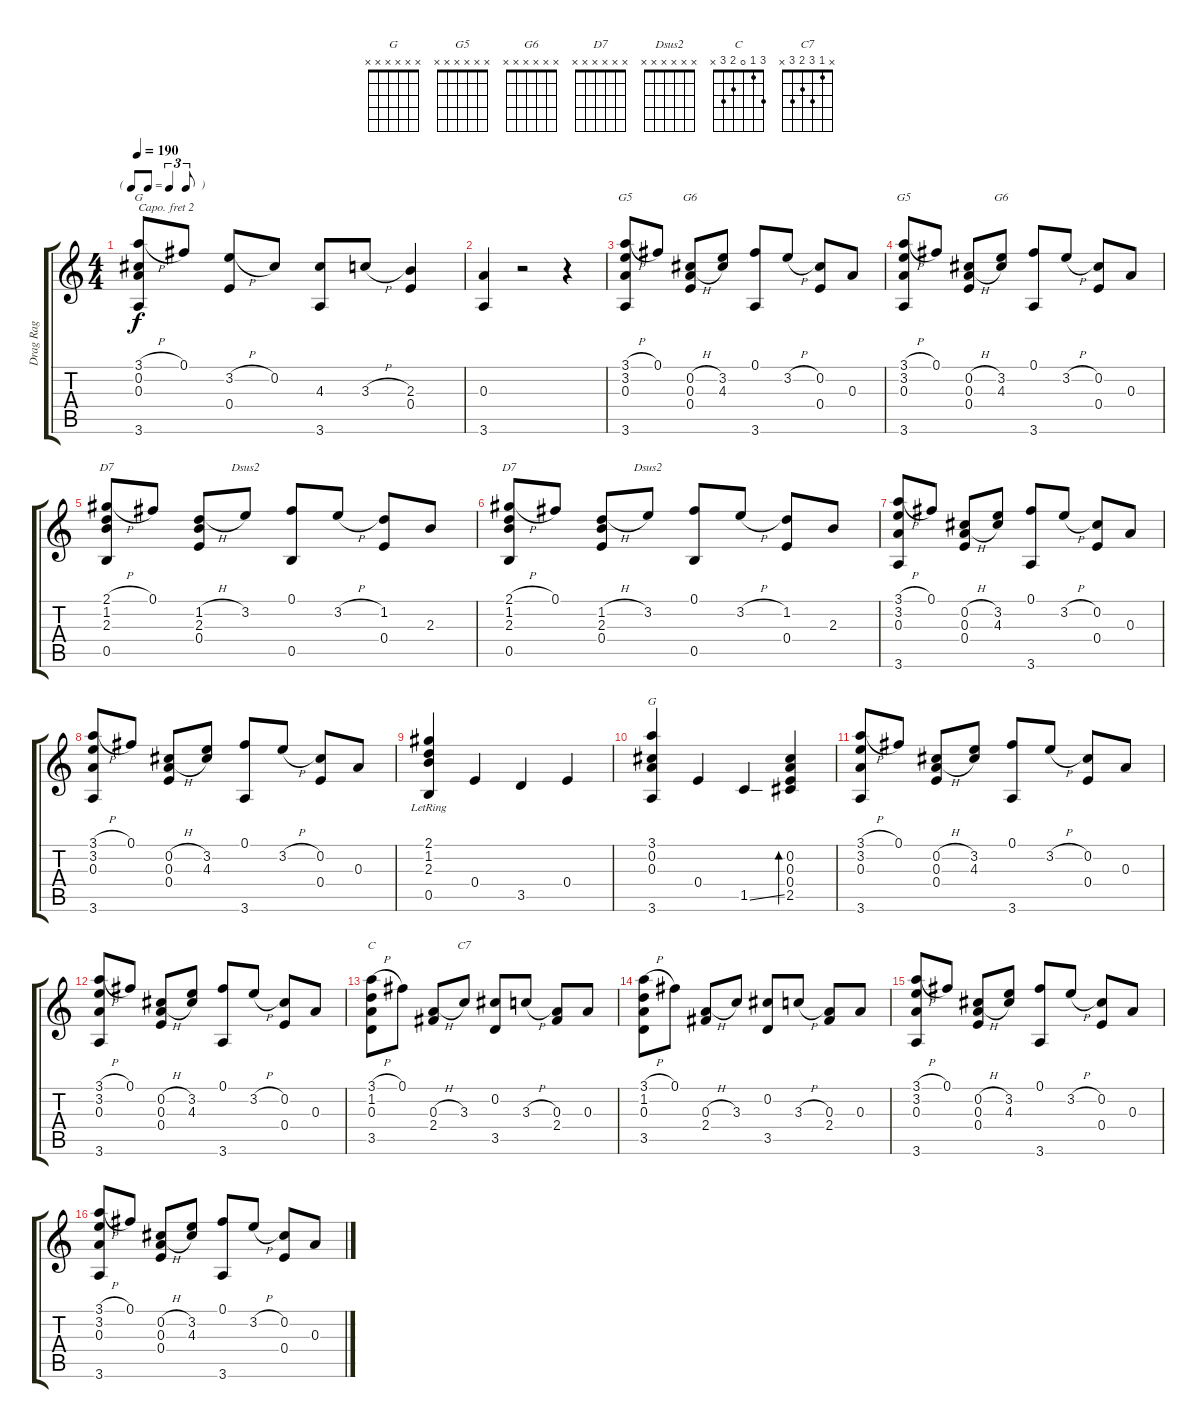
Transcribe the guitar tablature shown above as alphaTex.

\track ("Drag Rag" "Drag Rag") {instrument acousticguitarsteel}
\staff {score tabs}
\capo 2
\tuning (E4 B3 G3 D3 A2 E2) {hide}
\chord ("G" 3 0 0 0 x 3)
\chord ("G5" 3 3 0 0 x 3)
\chord ("G6" 0 3 4 0 x 3)
\chord ("G5" x x x x x x) {firstfret 0}
\chord ("G6" x x x x x x) {firstfret 0}
\chord ("D7" 2 1 2 0 0 x)
\chord ("Dsus2" 0 3 2 0 0 x)
\chord ("D7" x x x x x x) {firstfret 0}
\chord ("Dsus2" x x x x x x) {firstfret 0}
\chord ("G" x x x x x x) {firstfret 0}
\chord ("C" 3 1 0 2 3 x)
\chord ("C7" x 1 3 2 3 x)
\ts (4 4)
\tf triplet8th
\tempo 190
\clef g2
\ks c
(3.1{h} 0.2 0.3 3.6).8{ch "G" dy f} 0.1.8 (3.2{h} 0.4).8 0.2.8 (4.3 3.6).8 3.3{h}.8 (2.3 0.4).4 |
(0.3 3.6).4 r.2 r.4 |
(3.1{h} 3.2 0.3 3.6).8{ch "G5"} 0.1.8 (0.2{h} 0.3{h} 0.4).8{ch "G6"} (3.2 4.3).8 (0.1 3.6).8 3.2{h}.8 (0.2 0.4).8 0.3.8 |
(3.1{h} 3.2 0.3 3.6).8{ch "G5"} 0.1.8 (0.2{h} 0.3{h} 0.4).8 (3.2 4.3).8{ch "G6"} (0.1 3.6).8 3.2{h}.8 (0.2 0.4).8 0.3.8 |
(2.1{h} 1.2 2.3 0.5).8{ch "D7"} 0.1.8 (1.2{h} 2.3 0.4).8 3.2.8{ch "Dsus2"} (0.1 0.5).8 3.2{h}.8 (1.2 0.4).8 2.3.8 |
(2.1{h} 1.2 2.3 0.5).8{ch "D7"} 0.1.8 (1.2{h} 2.3 0.4).8 3.2.8{ch "Dsus2"} (0.1 0.5).8 3.2{h}.8 (1.2 0.4).8 2.3.8 |
(3.1{h} 3.2 0.3 3.6).8 0.1.8 (0.2{h} 0.3{h} 0.4).8 (3.2 4.3).8 (0.1 3.6).8 3.2{h}.8 (0.2 0.4).8 0.3.8 |
(3.1{h} 3.2 0.3 3.6).8 0.1.8 (0.2{h} 0.3{h} 0.4).8 (3.2 4.3).8 (0.1 3.6).8 3.2{h}.8 (0.2 0.4).8 0.3.8 |
(2.1{lr} 1.2{lr} 2.3{lr} 0.5).4 0.4.4 3.5.4 0.4.4 |
(3.1 0.2 0.3 3.6).4{ch "G"} 0.4.4 1.5{ss}.4 (0.2 0.3 0.4 2.5).4{bd 120} |
(3.1{h} 3.2 0.3 3.6).8 0.1.8 (0.2{h} 0.3{h} 0.4).8 (3.2 4.3).8 (0.1 3.6).8 3.2{h}.8 (0.2 0.4).8 0.3.8 |
(3.1{h} 3.2 0.3 3.6).8 0.1.8 (0.2{h} 0.3{h} 0.4).8 (3.2 4.3).8 (0.1 3.6).8 3.2{h}.8 (0.2 0.4).8 0.3.8 |
(3.1{h} 1.2 0.3 3.5).8{ch "C"} 0.1.8 (0.3{h} 2.4).8 3.3.8{ch "C7"} (0.2 3.5).8 3.3{h}.8 (0.3 2.4).8 0.3.8 |
(3.1{h} 1.2 0.3 3.5).8 0.1.8 (0.3{h} 2.4).8 3.3.8 (0.2 3.5).8 3.3{h}.8 (0.3 2.4).8 0.3.8 |
(3.1{h} 3.2 0.3 3.6).8 0.1.8 (0.2{h} 0.3{h} 0.4).8 (3.2 4.3).8 (0.1 3.6).8 3.2{h}.8 (0.2 0.4).8 0.3.8 |
(3.1{h} 3.2 0.3 3.6).8 0.1.8 (0.2{h} 0.3{h} 0.4).8 (3.2 4.3).8 (0.1 3.6).8 3.2{h}.8 (0.2 0.4).8 0.3.8
